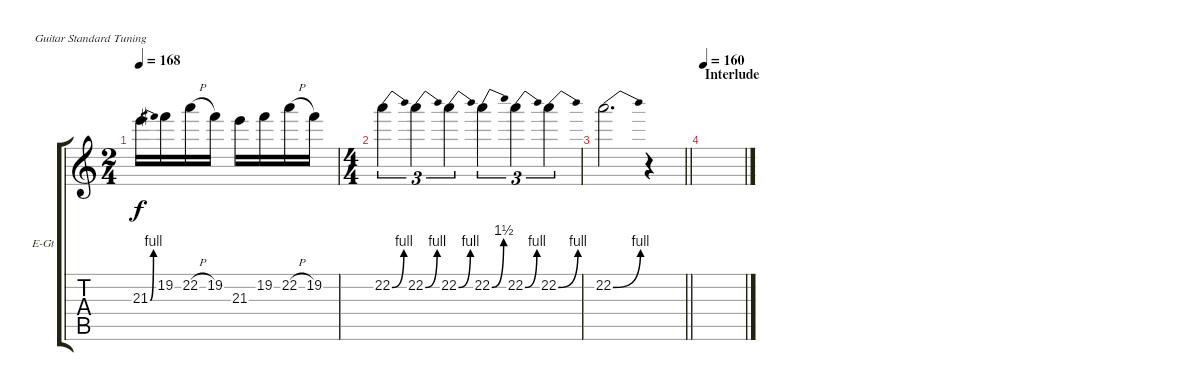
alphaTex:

\bracketExtendMode groupsimilarinstruments
\firstSystemTrackNameOrientation horizontal
\otherSystemsTrackNameOrientation horizontal
\track ("Solo" "E-Gt") {instrument distortionguitar}
\staff {score tabs}
\tuning (E4 B3 G3 D3 A2 E2)
\ts (2 4)
\beaming (8 2 2)
\tempo 168
\clef g2
\scale
0.39527
\ks c
21.3{be (bend 0 0 60 4)}.16{dy f} 19.2.16 22.2{h}.16 19.2.16 21.3.16 19.2.16 22.2{h}.16 19.2.16 |
\ts (4 4)
\beaming (8 2 2 2 2)
\scale
0.39527 22.2{be (bend 0 0 60 4)}.4{tu (3 2)} 22.2{be (bend 0 0 60 4)}.4{tu (3 2)} 22.2{be (bend 0 0 60 4)}.4{tu (3 2)} 22.2{be (bend 0 0 60 6)}.4{tu (3 2)} 22.2{be (bend 0 0 60 4)}.4{tu (3 2)} 22.2{be (bend 0 0 60 4)}.4{tu (3 2)} |
\scale
0.209459
\barLineRight lightlight
22.2{be (bend 0 0 60 4)}.2{d} r.4 |
\section ("" "Interlude")
\tempo 160
\scale
0.333333 |
\scale
0.333333 |
\scale
0.333333 |
\scale
0.333333 |
\scale
0.333333 |
\scale
0.333333 |
\scale
0.333333 |
\scale
0.333333 |
\scale
0.333333 |
\scale
0.333333 |
\scale
0.333333 |
\scale
0.333333 |
\scale
0.333333
